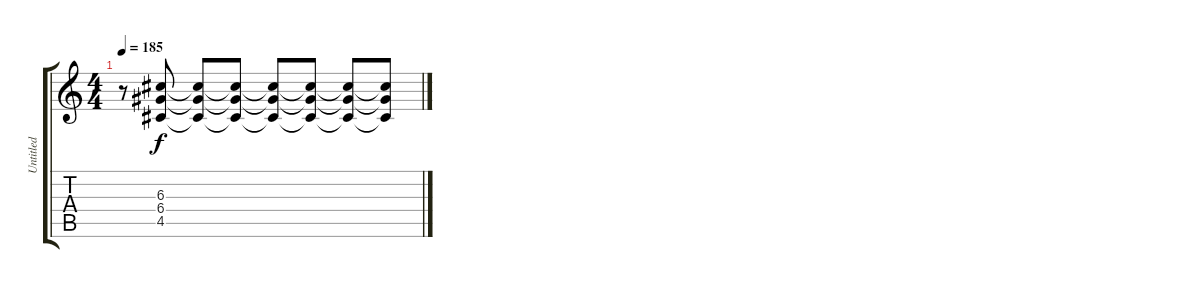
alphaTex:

\track ("Untitled" "Untitled") {instrument distortionguitar}
\staff {score tabs}
\tuning (E4 B3 G3 D3 A2 E2) {hide}
\ts (4 4)
\tempo 185
\clef g2
\ks c
r.8{dy f} (6.3{t} 6.4{t} 4.5{t}).8 (6.3{t} 6.4{t} 4.5{t}).8 (6.3{t} 6.4{t} 4.5{t}).8 (6.3{t} 6.4{t} 4.5{t}).8 (6.3{t} 6.4{t} 4.5{t}).8 (6.3{t} 6.4{t} 4.5{t}).8 (6.3{t} 6.4{t} 4.5{t}).8
